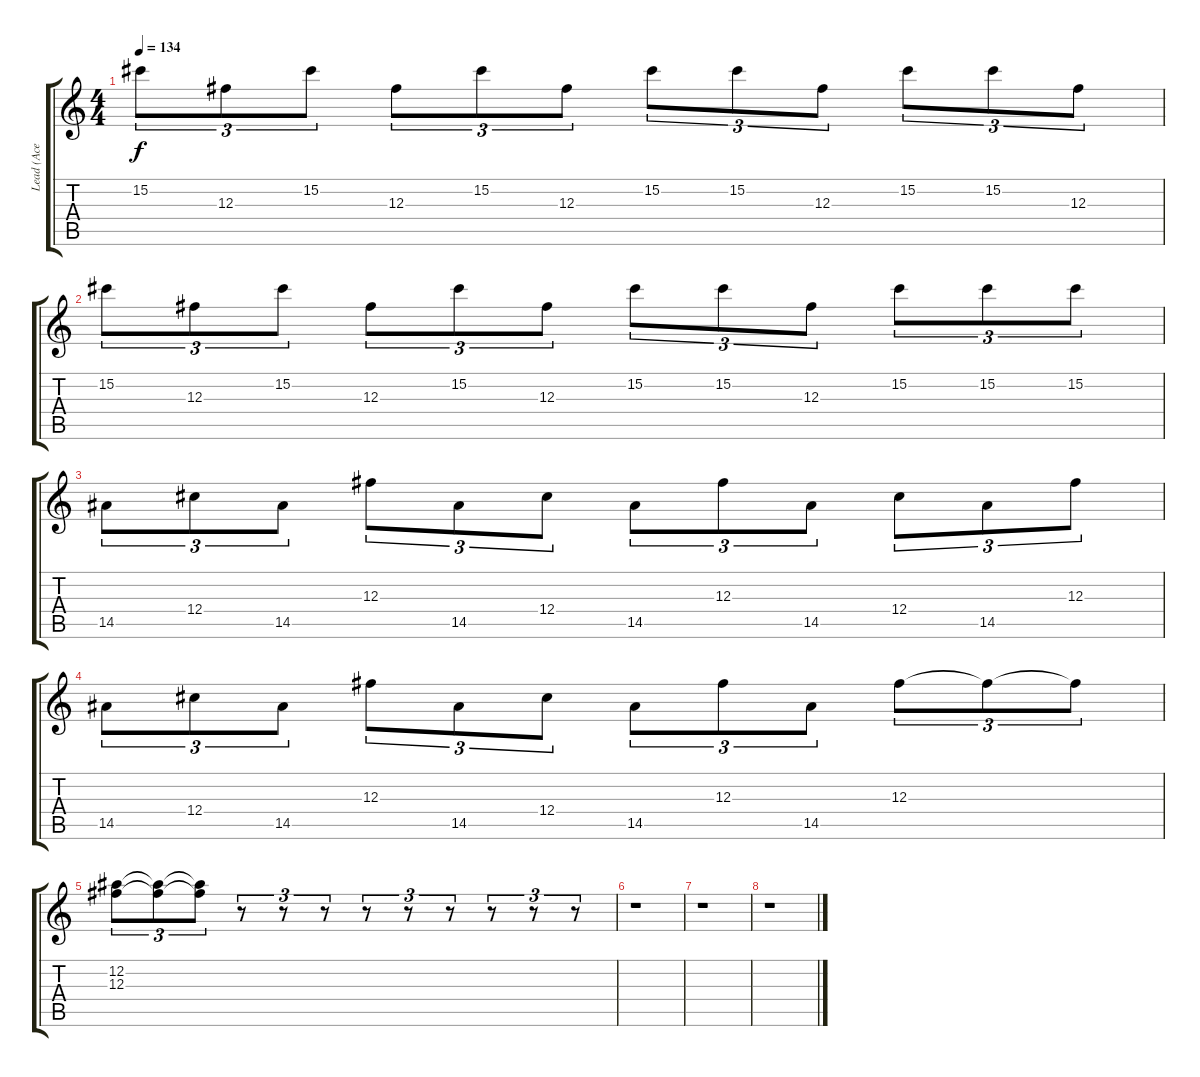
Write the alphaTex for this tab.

\track ("Lead (Ace Frehley)" "Lead (Ace ") {instrument distortionguitar}
\staff {score tabs}
\tuning (Eb4 Bb3 Gb3 Db3 Ab2 Eb2) {hide}
\ts (4 4)
\tempo 134
\clef g2
\ks c
15.2.8{tu (3 2) dy f} 12.3.8{tu (3 2)} 15.2.8{tu (3 2)} 12.3.8{tu (3 2)} 15.2.8{tu (3 2)} 12.3.8{tu (3 2)} 15.2.8{tu (3 2)} 15.2.8{tu (3 2)} 12.3.8{tu (3 2)} 15.2.8{tu (3 2)} 15.2.8{tu (3 2)} 12.3.8{tu (3 2)} |
15.2.8{tu (3 2)} 12.3.8{tu (3 2)} 15.2.8{tu (3 2)} 12.3.8{tu (3 2)} 15.2.8{tu (3 2)} 12.3.8{tu (3 2)} 15.2.8{tu (3 2)} 15.2.8{tu (3 2)} 12.3.8{tu (3 2)} 15.2.8{tu (3 2)} 15.2.8{tu (3 2)} 15.2.8{tu (3 2)} |
14.5.8{tu (3 2)} 12.4.8{tu (3 2)} 14.5.8{tu (3 2)} 12.3.8{tu (3 2)} 14.5.8{tu (3 2)} 12.4.8{tu (3 2)} 14.5.8{tu (3 2)} 12.3.8{tu (3 2)} 14.5.8{tu (3 2)} 12.4.8{tu (3 2)} 14.5.8{tu (3 2)} 12.3.8{tu (3 2)} |
14.5.8{tu (3 2)} 12.4.8{tu (3 2)} 14.5.8{tu (3 2)} 12.3.8{tu (3 2)} 14.5.8{tu (3 2)} 12.4.8{tu (3 2)} 14.5.8{tu (3 2)} 12.3.8{tu (3 2)} 14.5.8{tu (3 2)} 12.3.8{tu (3 2)} 12.3{t}.8{tu (3 2)} 12.3{t}.8{tu (3 2)} |
(12.2 12.3).8{tu (3 2)} (12.2{t} 12.3{t}).8{tu (3 2)} (12.2{t} 12.3{t}).8{tu (3 2)} r.8{tu (3 2)} r.8{tu (3 2)} r.8{tu (3 2)} r.8{tu (3 2)} r.8{tu (3 2)} r.8{tu (3 2)} r.8{tu (3 2)} r.8{tu (3 2)} r.8{tu (3 2)} |
r.1 |
r.1 |
r.1
